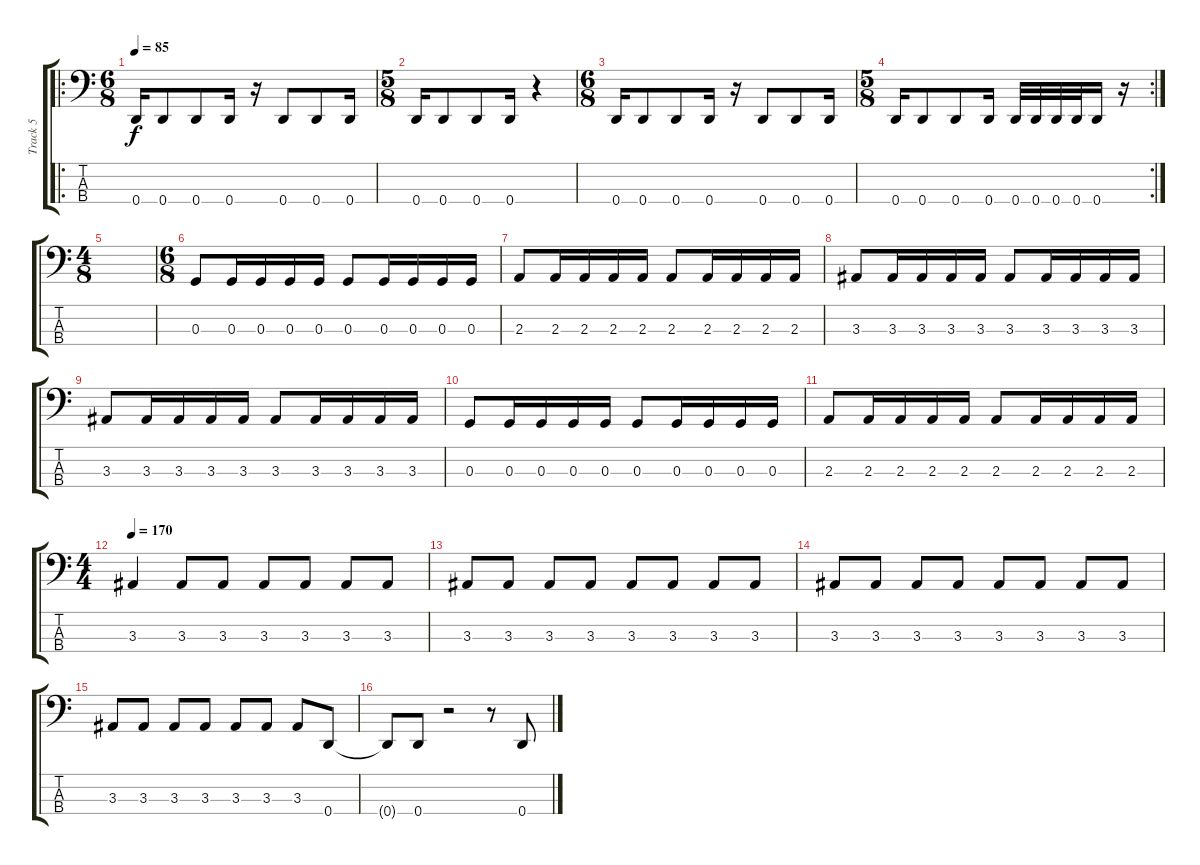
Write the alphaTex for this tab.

\track ("Track 5" "Track 5") {instrument electricbasspick}
\staff {score tabs}
\tuning (F2 C2 G1 D1) {hide}
\ro
\ts (6 8)
\tempo 85
\clef f4
\ks c
0.4.16{dy f} 0.4.8 0.4.8 0.4.16 r.16 0.4.8 0.4.8 0.4.16 |
\ts (5 8)
0.4.16 0.4.8 0.4.8 0.4.16 r.4 |
\ts (6 8)
0.4.16 0.4.8 0.4.8 0.4.16 r.16 0.4.8 0.4.8 0.4.16 |
\rc 2
\ts (5 8)
0.4.16 0.4.8 0.4.8 0.4.16 0.4.32 0.4.32 0.4.32 0.4.32 0.4.16 r.16 |
\ts (4 8)
|
\ts (6 8)
0.3.8 0.3.16 0.3.16 0.3.16 0.3.16 0.3.8 0.3.16 0.3.16 0.3.16 0.3.16 |
2.3.8 2.3.16 2.3.16 2.3.16 2.3.16 2.3.8 2.3.16 2.3.16 2.3.16 2.3.16 |
3.3.8 3.3.16 3.3.16 3.3.16 3.3.16 3.3.8 3.3.16 3.3.16 3.3.16 3.3.16 |
3.3.8 3.3.16 3.3.16 3.3.16 3.3.16 3.3.8 3.3.16 3.3.16 3.3.16 3.3.16 |
0.3.8 0.3.16 0.3.16 0.3.16 0.3.16 0.3.8 0.3.16 0.3.16 0.3.16 0.3.16 |
2.3.8 2.3.16 2.3.16 2.3.16 2.3.16 2.3.8 2.3.16 2.3.16 2.3.16 2.3.16 |
\ts (4 4)
\tempo 170
3.3.4 3.3.8 3.3.8 3.3.8 3.3.8 3.3.8 3.3.8 |
3.3.8 3.3.8 3.3.8 3.3.8 3.3.8 3.3.8 3.3.8 3.3.8 |
3.3.8 3.3.8 3.3.8 3.3.8 3.3.8 3.3.8 3.3.8 3.3.8 |
3.3.8 3.3.8 3.3.8 3.3.8 3.3.8 3.3.8 3.3.8 0.4.8 |
0.4{t}.8 0.4.8 r.2 r.8 0.4.8
